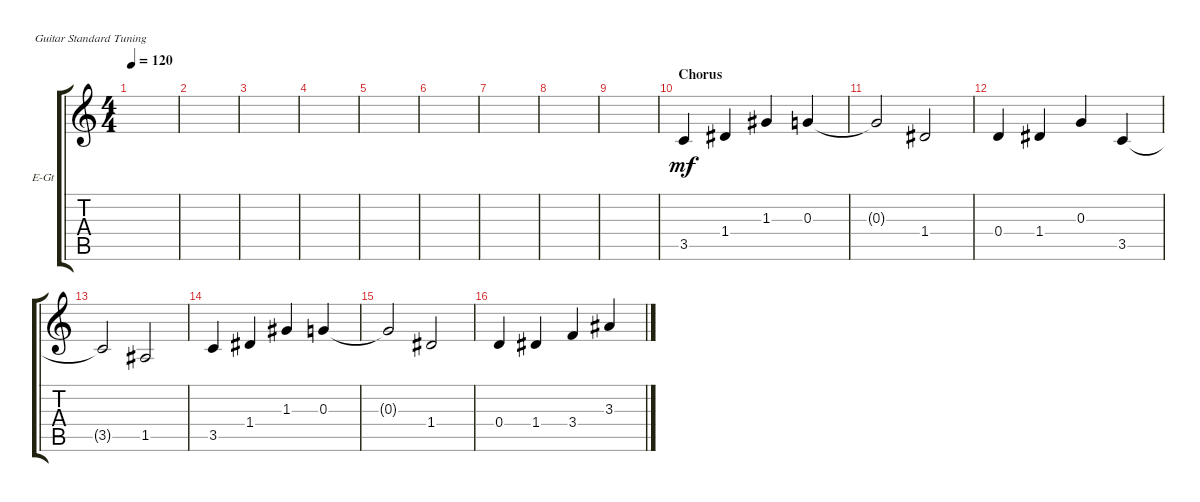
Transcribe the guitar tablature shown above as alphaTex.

\bracketExtendMode groupsimilarinstruments
\firstSystemTrackNameOrientation horizontal
\otherSystemsTrackNameOrientation horizontal
\track ("Electric Guitar 1" "E-Gt") {instrument distortionguitar}
\staff {score tabs}
\tuning (E4 B3 G3 D3 A2 E2)
\ts (4 4)
\tempo 120
\clef g2
\ks c
|
|
|
|
|
|
|
|
|
\section ("" "Chorus")
3.5.4{dy mf} 1.4.4 1.3.4 0.3.4 |
0.3{t}.2 1.4.2 |
0.4.4 1.4.4 0.3.4 3.5.4 |
3.5{t}.2 1.5.2 |
3.5.4 1.4.4 1.3.4 0.3.4 |
0.3{t}.2 1.4.2 |
0.4.4 1.4.4 3.4.4 3.3.4
